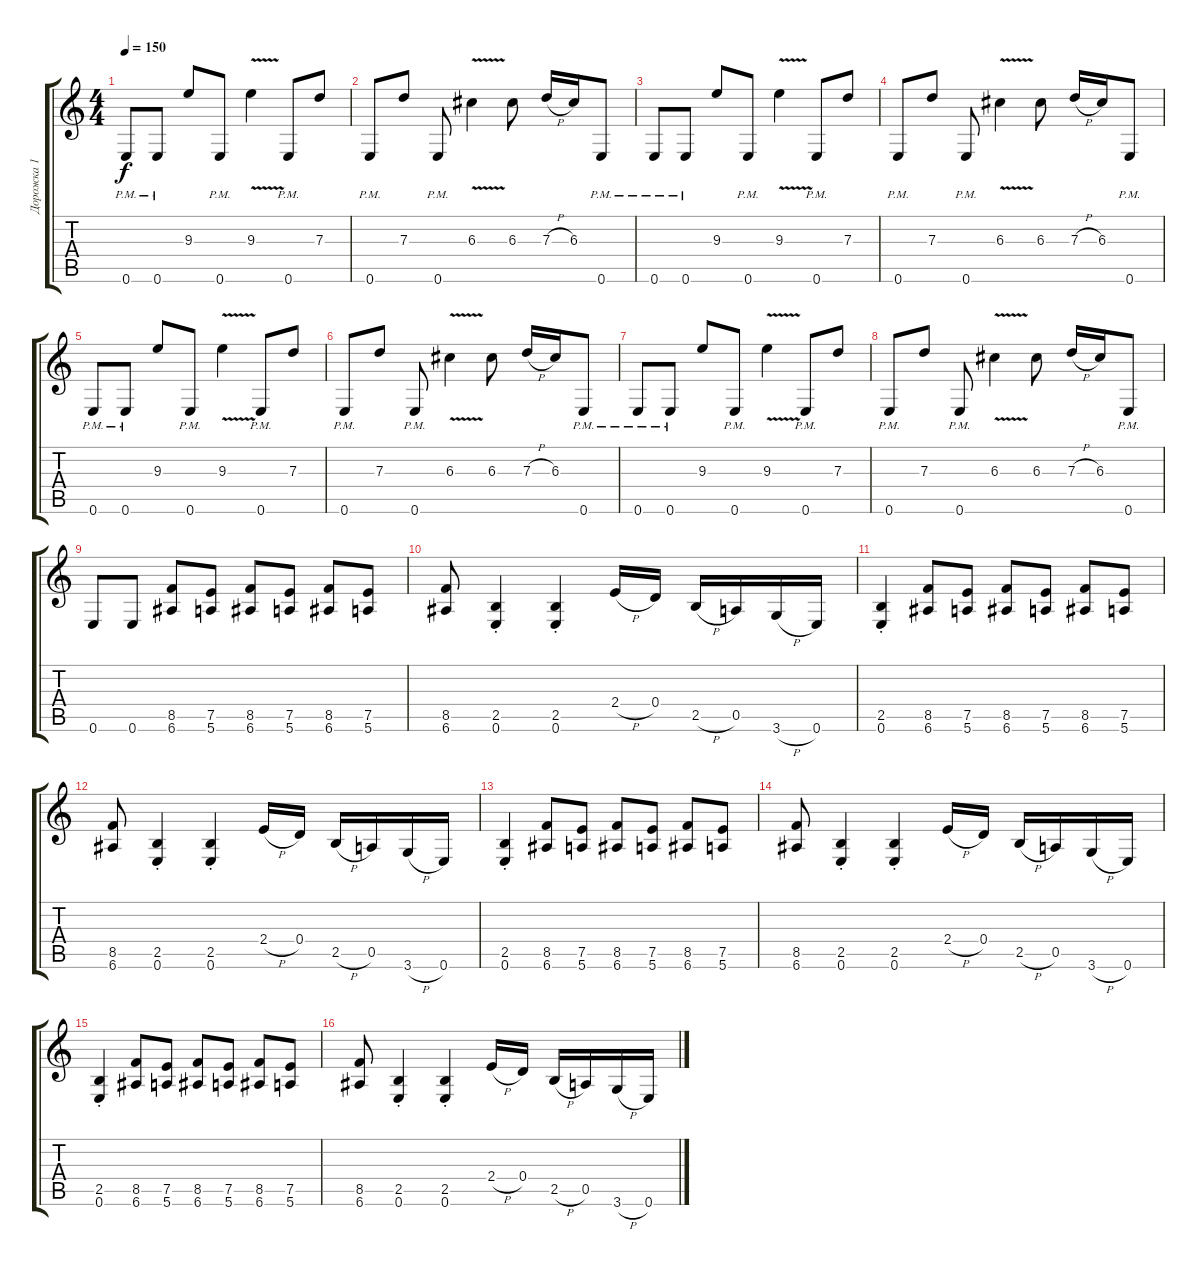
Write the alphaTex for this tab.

\track ("Дорожка 1" "Дорожка 1") {instrument distortionguitar}
\staff {score tabs}
\tuning (E4 B3 G3 D3 A2 E2) {hide}
\ts (4 4)
\tempo 150
\clef g2
\ks c
0.6{pm}.8{dy f} 0.6{pm}.8 9.3.8 0.6{pm}.8 9.3{v}.4 0.6{pm}.8 7.3.8 |
0.6{pm}.8 7.3.8 0.6{pm}.8 6.3{v}.4 6.3.8 7.3{h}.16 6.3.16 0.6{pm}.8 |
0.6{pm}.8 0.6{pm}.8 9.3.8 0.6{pm}.8 9.3{v}.4 0.6{pm}.8 7.3.8 |
0.6{pm}.8 7.3.8 0.6{pm}.8 6.3{v}.4 6.3.8 7.3{h}.16 6.3.16 0.6{pm}.8 |
0.6{pm}.8 0.6{pm}.8 9.3.8 0.6{pm}.8 9.3{v}.4 0.6{pm}.8 7.3.8 |
0.6{pm}.8 7.3.8 0.6{pm}.8 6.3{v}.4 6.3.8 7.3{h}.16 6.3.16 0.6{pm}.8 |
0.6{pm}.8 0.6{pm}.8 9.3.8 0.6{pm}.8 9.3{v}.4 0.6{pm}.8 7.3.8 |
0.6{pm}.8 7.3.8 0.6{pm}.8 6.3{v}.4 6.3.8 7.3{h}.16 6.3.16 0.6{pm}.8 |
0.6.8 0.6.8 (8.5 6.6).8 (7.5 5.6).8 (8.5 6.6).8 (7.5 5.6).8 (8.5 6.6).8 (7.5 5.6).8 |
(8.5 6.6).8 (2.5{st} 0.6{st}).4 (2.5{st} 0.6{st}).4 2.4{h}.16 0.4.16 2.5{h}.16 0.5.16 3.6{h}.16 0.6.16 |
(2.5{st} 0.6{st}).4 (8.5 6.6).8 (7.5 5.6).8 (8.5 6.6).8 (7.5 5.6).8 (8.5 6.6).8 (7.5 5.6).8 |
(8.5 6.6).8 (2.5{st} 0.6{st}).4 (2.5{st} 0.6{st}).4 2.4{h}.16 0.4.16 2.5{h}.16 0.5.16 3.6{h}.16 0.6.16 |
(2.5{st} 0.6{st}).4 (8.5 6.6).8 (7.5 5.6).8 (8.5 6.6).8 (7.5 5.6).8 (8.5 6.6).8 (7.5 5.6).8 |
(8.5 6.6).8 (2.5{st} 0.6{st}).4 (2.5{st} 0.6{st}).4 2.4{h}.16 0.4.16 2.5{h}.16 0.5.16 3.6{h}.16 0.6.16 |
(2.5{st} 0.6{st}).4 (8.5 6.6).8 (7.5 5.6).8 (8.5 6.6).8 (7.5 5.6).8 (8.5 6.6).8 (7.5 5.6).8 |
(8.5 6.6).8 (2.5{st} 0.6{st}).4 (2.5{st} 0.6{st}).4 2.4{h}.16 0.4.16 2.5{h}.16 0.5.16 3.6{h}.16 0.6.16
